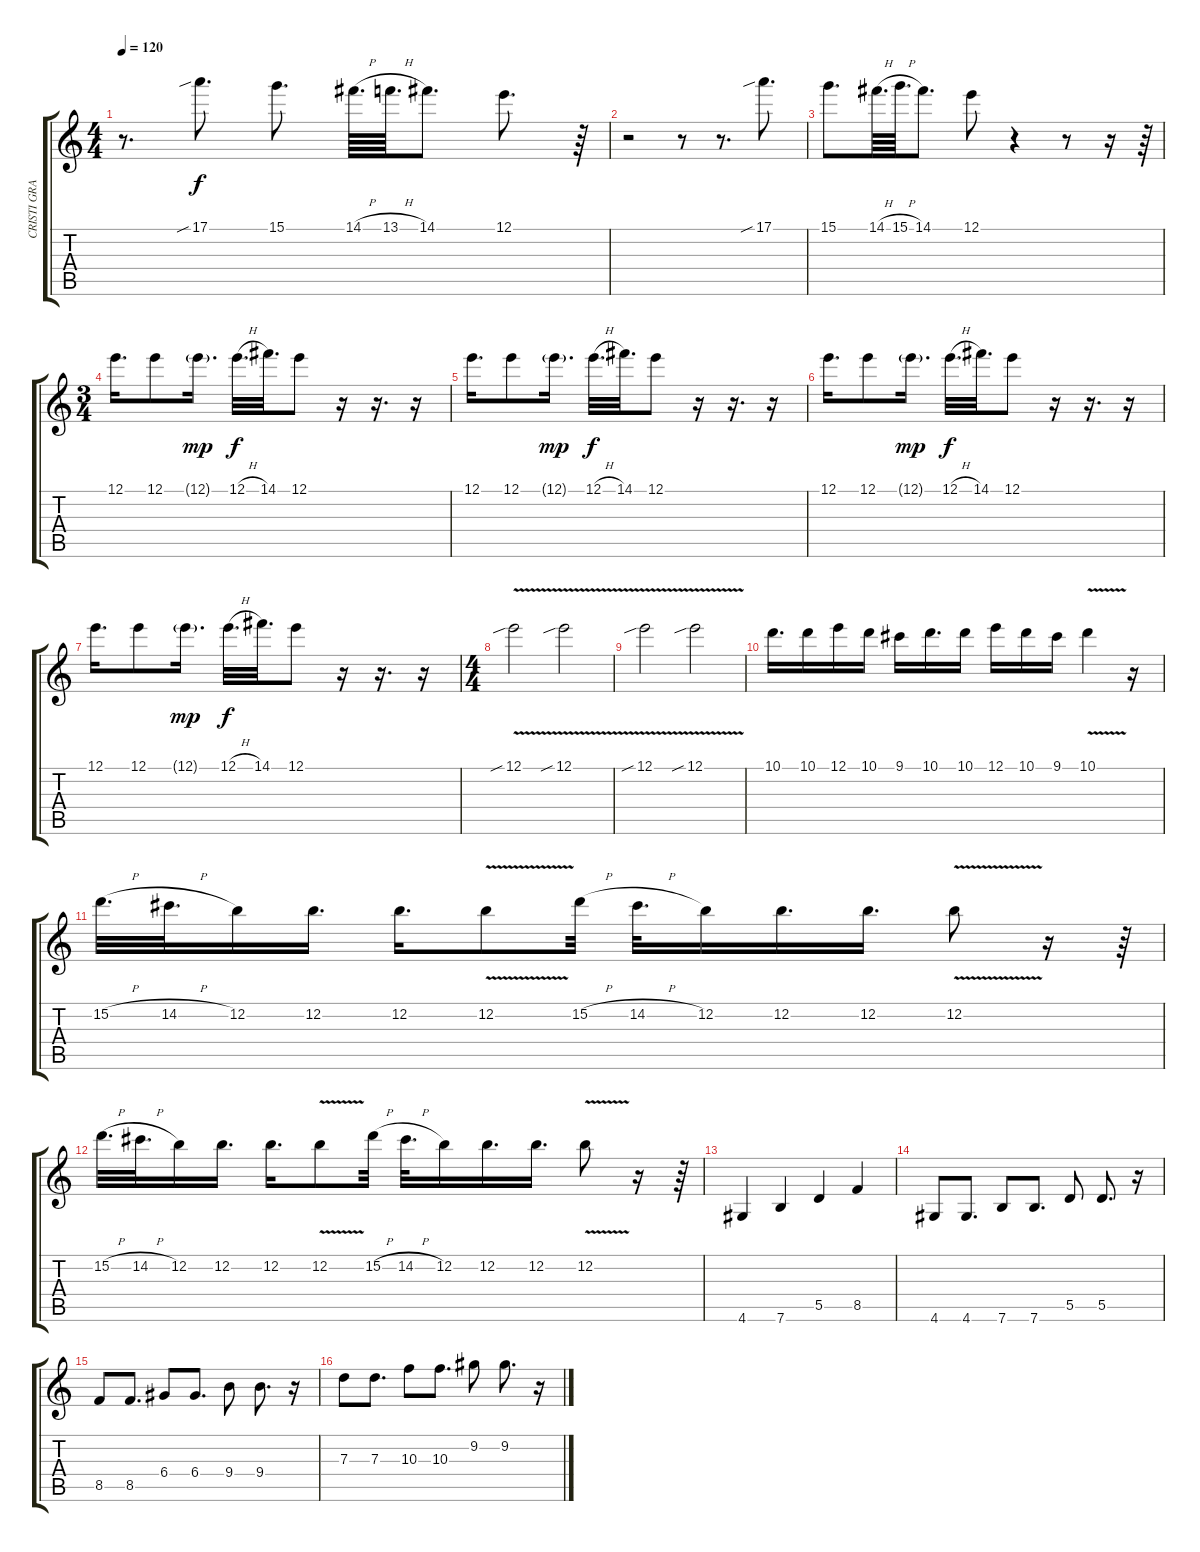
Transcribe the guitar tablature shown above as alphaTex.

\track ("CRISTI GRAM" "CRISTI GRA") {instrument overdrivenguitar}
\staff {score tabs}
\tuning (E4 B3 G3 D3 A2 E2) {hide}
\ts (4 4)
\tempo 120
\clef g2
\ks c
r.8{d dy f} 17.1{sib}.8{d} 15.1.8{d} 14.1{h}.64{d} 13.1{h}.64{d} 14.1.8{d} 12.1.8{d} r.64 |
r.2 r.8 r.8{d} 17.1{sib}.8{d} |
15.1.8{d} 14.1{h}.64{d} 15.1{h}.64{d} 14.1.8{d} 12.1.8 r.4 r.8 r.16 r.64 |
\ts (3 4)
12.1.16{d} 12.1.8 12.1{g}.16{d dy mp} 12.1{h}.32{d dy f} 14.1.32{d} 12.1.8 r.16 r.16{d} r.16 |
12.1.16{d} 12.1.8 12.1{g}.16{d dy mp} 12.1{h}.32{d dy f} 14.1.32{d} 12.1.8 r.16 r.16{d} r.16 |
12.1.16{d} 12.1.8 12.1{g}.16{d dy mp} 12.1{h}.32{d dy f} 14.1.32{d} 12.1.8 r.16 r.16{d} r.16 |
12.1.16{d} 12.1.8 12.1{g}.16{d dy mp} 12.1{h}.32{d dy f} 14.1.32{d} 12.1.8 r.16 r.16{d} r.16 |
\ts (4 4)
12.1{v sib}.2 12.1{v sib}.2 |
12.1{v sib}.2 12.1{v sib}.2 |
10.1.16{d} 10.1.16 12.1.16 10.1.16 9.1.16 10.1.16{d} 10.1.16 12.1.16 10.1.16 9.1.16 10.1{v}.4 r.16 |
15.2{h}.32{d} 14.2{h}.32{d} 12.2.16 12.2.16{d} 12.2.16{d} 12.2{v}.8 15.2{h}.32 14.2{h}.32{d} 12.2.16 12.2.16{d} 12.2.16{d} 12.2{v}.8 r.16 r.64 |
15.2{h}.32{d} 14.2{h}.32{d} 12.2.16 12.2.16{d} 12.2.16{d} 12.2{v}.8 15.2{h}.32 14.2{h}.32{d} 12.2.16 12.2.16{d} 12.2.16{d} 12.2{v}.8 r.16 r.64 |
4.6.4 7.6.4 5.5.4 8.5.4 |
4.6.8 4.6.8{d} 7.6.8 7.6.8{d} 5.5.8 5.5.8{d} r.16 |
8.5.8 8.5.8{d} 6.4.8 6.4.8{d} 9.4.8 9.4.8{d} r.16 |
7.3.8 7.3.8{d} 10.3.8 10.3.8{d} 9.2.8 9.2.8{d} r.16
